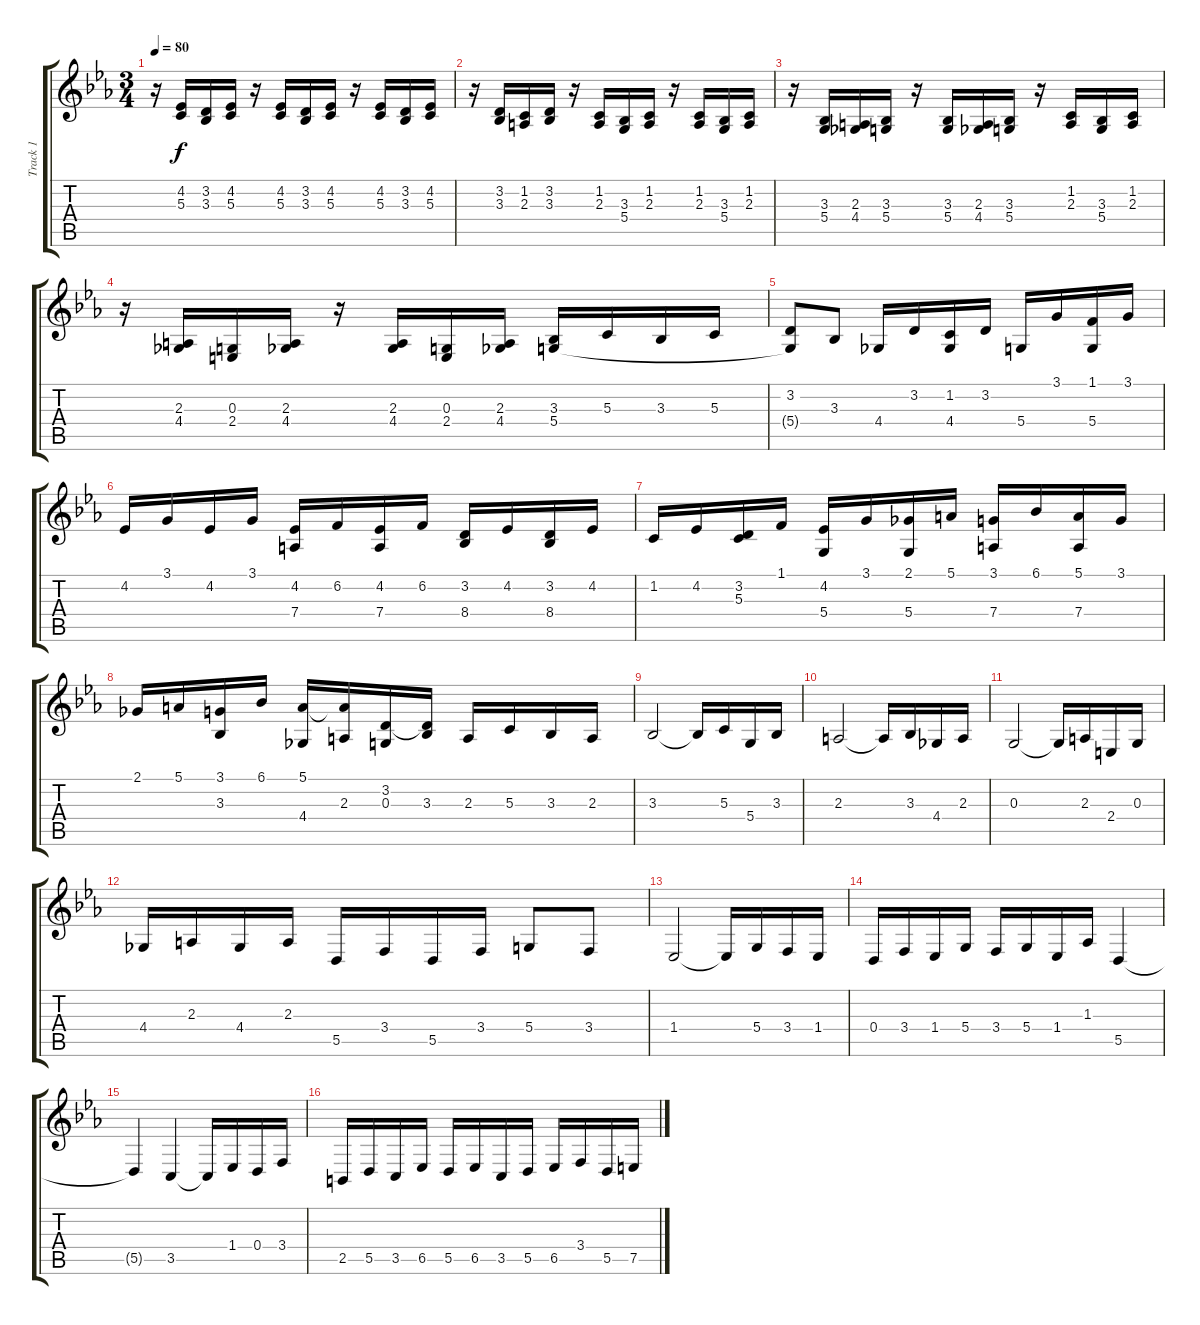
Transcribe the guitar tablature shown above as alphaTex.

\track ("Track 1" "Track 1") {instrument churchorgan}
\staff {score tabs}
\tuning (E4 B3 G3 D3 A2 E2) {hide}
\ts (3 4)
\tempo 80
\clef g2
\ks cminor
r.16{dy f} (4.2 5.3).16 (3.2 3.3).16 (4.2 5.3).16 r.16 (4.2 5.3).16 (3.2 3.3).16 (4.2 5.3).16 r.16 (4.2 5.3).16 (3.2 3.3).16 (4.2 5.3).16 |
r.16 (3.2 3.3).16 (1.2 2.3).16 (3.2 3.3).16 r.16 (1.2 2.3).16 (3.3 5.4).16 (1.2 2.3).16 r.16 (1.2 2.3).16 (3.3 5.4).16 (1.2 2.3).16 |
r.16 (3.3 5.4).16 (2.3 4.4).16 (3.3 5.4).16 r.16 (3.3 5.4).16 (2.3 4.4).16 (3.3 5.4).16 r.16 (1.2 2.3).16 (3.3 5.4).16 (1.2 2.3).16 |
r.16 (2.3 4.4).16 (0.3 2.4).16 (2.3 4.4).16 r.16 (2.3 4.4).16 (0.3 2.4).16 (2.3 4.4).16 (3.3 5.4).16 5.3.16 3.3.16 5.3.16 |
(3.2 5.4{t}).8 3.3.8 4.4.16 3.2.16 (1.2 4.4).16 3.2.16 5.4.16 3.1.16 (1.1 5.4).16 3.1.16 |
4.2.16 3.1.16 4.2.16 3.1.16 (4.2 7.4).16 6.2.16 (4.2 7.4).16 6.2.16 (3.2 8.4).16 4.2.16 (3.2 8.4).16 4.2.16 |
1.2.16 4.2.16 (3.2 5.3).16 1.1.16 (4.2 5.4).16 3.1.16 (2.1 5.4).16 5.1.16 (3.1 7.4).16 6.1.16 (5.1 7.4).16 3.1.16 |
2.1.16 5.1.16 (3.1 3.3).16 6.1.16 (5.1 4.4).16 (5.1{t} 2.3).16 (3.2 0.3).16 (3.2{t} 3.3).16 2.3.16 5.3.16 3.3.16 2.3.16 |
3.3.2 3.3{t}.16 5.3.16 5.4.16 3.3.16 |
2.3.2 2.3{t}.16 3.3.16 4.4.16 2.3.16 |
0.3.2 0.3{t}.16 2.3.16 2.4.16 0.3.16 |
4.4.16 2.3.16 4.4.16 2.3.16 5.5.16 3.4.16 5.5.16 3.4.16 5.4.8 3.4.8 |
1.4.2 1.4{t}.16 5.4.16 3.4.16 1.4.16 |
0.4.16 3.4.16 1.4.16 5.4.16 3.4.16 5.4.16 1.4.16 1.3.16 5.5.4 |
5.5{t}.4 3.5.4 3.5{t}.16 1.4.16 0.4.16 3.4.16 |
2.5.16{volume 13} 5.5.16 3.5.16 6.5.16 5.5.16 6.5.16 3.5.16 5.5.16 6.5.16 3.4.16 5.5.16 7.5.16
